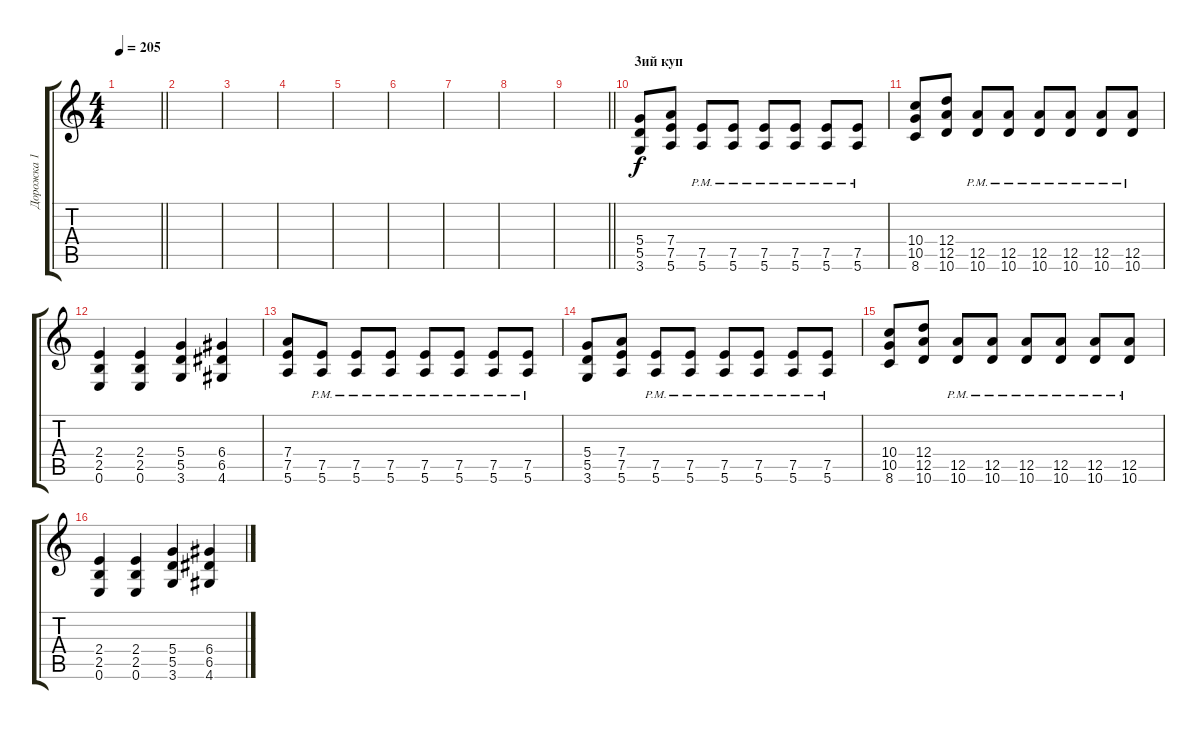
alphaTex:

\track ("Дорожка 1" "Дорожка 1") {instrument distortionguitar}
\staff {score tabs}
\tuning (E4 B3 G3 D3 A2 E2) {hide}
\ts (4 4)
\tempo 205
\clef g2
\barLineRight lightlight
\ks c
|
|
|
|
|
|
|
|
\barLineRight lightlight
|
\section ("" "3ий куп")
(5.4 5.5 3.6).8 (7.4 7.5 5.6).8 (7.5{pm} 5.6{pm}).8 (7.5{pm} 5.6{pm}).8 (7.5{pm} 5.6{pm}).8 (7.5{pm} 5.6{pm}).8 (7.5{pm} 5.6{pm}).8 (7.5{pm} 5.6{pm}).8 |
(10.4 10.5 8.6).8 (12.4 12.5 10.6).8 (12.5{pm} 10.6{pm}).8 (12.5{pm} 10.6{pm}).8 (12.5{pm} 10.6{pm}).8 (12.5{pm} 10.6{pm}).8 (12.5{pm} 10.6{pm}).8 (12.5{pm} 10.6{pm}).8 |
(2.4 2.5 0.6).4 (2.4 2.5 0.6).4 (5.4 5.5 3.6).4 (6.4 6.5 4.6).4 |
(7.4 7.5 5.6).8 (7.5{pm} 5.6{pm}).8 (7.5{pm} 5.6{pm}).8 (7.5{pm} 5.6{pm}).8 (7.5{pm} 5.6{pm}).8 (7.5{pm} 5.6{pm}).8 (7.5{pm} 5.6{pm}).8 (7.5{pm} 5.6{pm}).8 |
(5.4 5.5 3.6).8 (7.4 7.5 5.6).8 (7.5{pm} 5.6{pm}).8 (7.5{pm} 5.6{pm}).8 (7.5{pm} 5.6{pm}).8 (7.5{pm} 5.6{pm}).8 (7.5{pm} 5.6{pm}).8 (7.5{pm} 5.6{pm}).8 |
(10.4 10.5 8.6).8 (12.4 12.5 10.6).8 (12.5{pm} 10.6{pm}).8 (12.5{pm} 10.6{pm}).8 (12.5{pm} 10.6{pm}).8 (12.5{pm} 10.6{pm}).8 (12.5{pm} 10.6{pm}).8 (12.5{pm} 10.6{pm}).8 |
(2.4 2.5 0.6).4 (2.4 2.5 0.6).4 (5.4 5.5 3.6).4 (6.4 6.5 4.6).4
